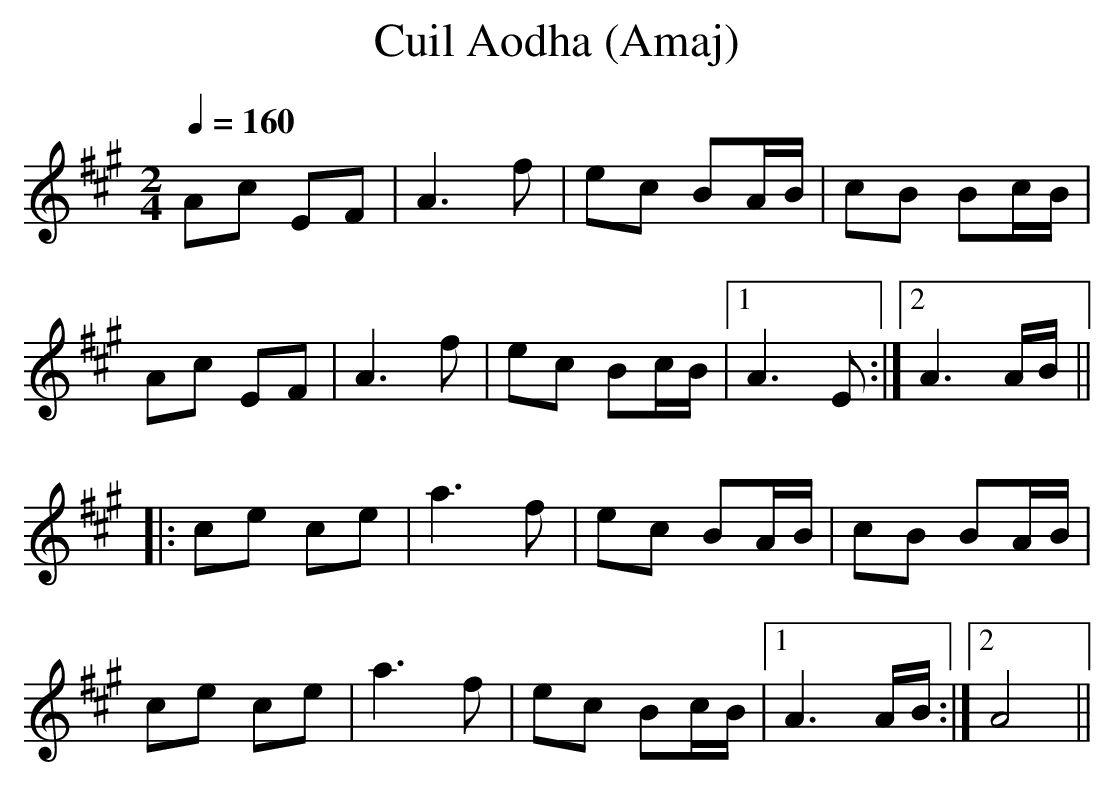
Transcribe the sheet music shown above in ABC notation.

X:1
T:Cuil Aodha (Amaj)
Q:1/4=160
M:2/4
L:1/8
K:Amaj
Ac EF|A3f|ec BA/B/|cB Bc/B/|
Ac EF|A3f|ec Bc/B/|1A3E:|2A3A/B/||
|:ce ce|a3f|ec BA/B/|cB BA/B/|
ce ce|a3f|ec Bc/B/|1A3A/B/:|2A4||
